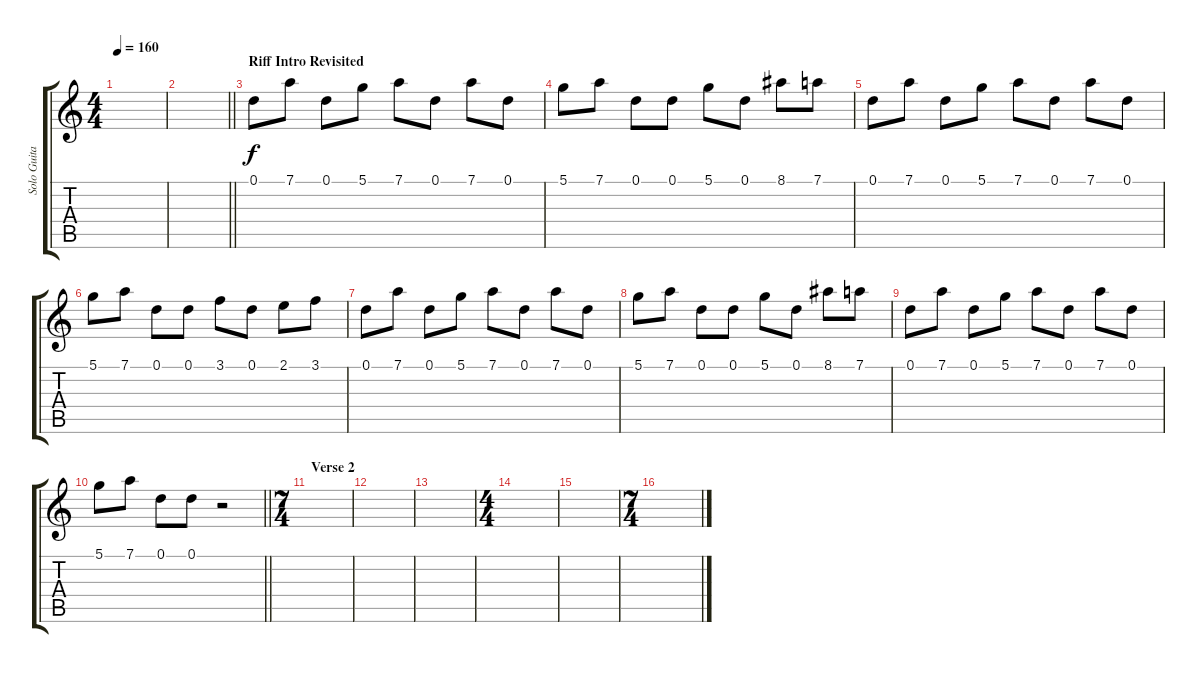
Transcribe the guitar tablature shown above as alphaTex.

\track ("Solo Guitar" "Solo Guita") {instrument distortionguitar}
\staff {score tabs}
\tuning (D4 A3 F3 C3 G2 D2) {hide}
\ts (4 4)
\tempo 160
\clef g2
\ks c
|
\barLineRight lightlight
|
\section ("" "Riff Intro Revisited")
0.1.8 7.1.8 0.1.8 5.1.8 7.1.8 0.1.8 7.1.8 0.1.8 |
5.1.8 7.1.8 0.1.8 0.1.8 5.1.8 0.1.8 8.1.8 7.1.8 |
0.1.8 7.1.8 0.1.8 5.1.8 7.1.8 0.1.8 7.1.8 0.1.8 |
5.1.8 7.1.8 0.1.8 0.1.8 3.1.8 0.1.8 2.1.8 3.1.8 |
0.1.8 7.1.8 0.1.8 5.1.8 7.1.8 0.1.8 7.1.8 0.1.8 |
5.1.8 7.1.8 0.1.8 0.1.8 5.1.8 0.1.8 8.1.8 7.1.8 |
0.1.8 7.1.8 0.1.8 5.1.8 7.1.8 0.1.8 7.1.8 0.1.8 |
\barLineRight lightlight
5.1.8 7.1.8 0.1.8 0.1.8 r.2 |
\ts (7 4)
\section ("" "Verse 2")
|
|
|
\ts (4 4)
|
|
\ts (7 4)
